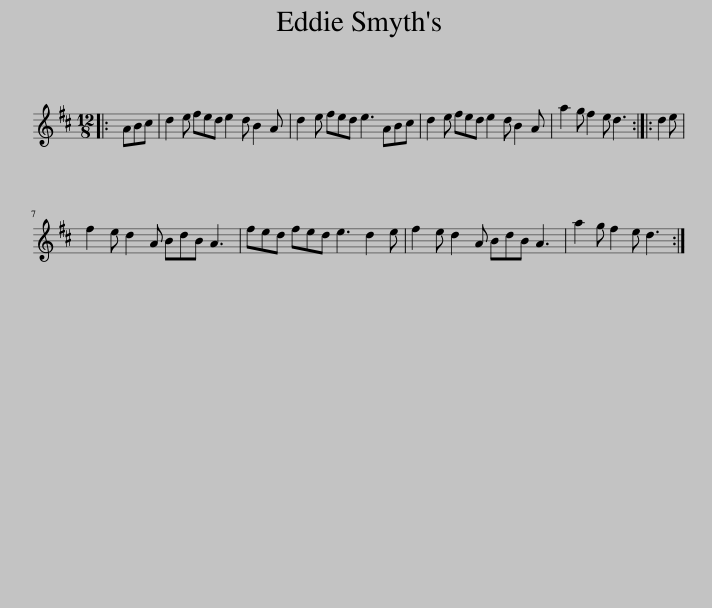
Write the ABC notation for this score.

X:1
L:1/8
M:12/8
I:linebreak $
K:D
V:1 treble
V:1
|: ABc | d2 e fed e2 d B2 A | d2 e fed e3 ABc | d2 e fed e2 d B2 A | a2 g f2 e d3 :: %5
 d2 e |$ f2 e d2 A BdB A3 | fed fed e3 d2 e | f2 e d2 A BdB A3 | a2 g f2 e d3 :| %10
